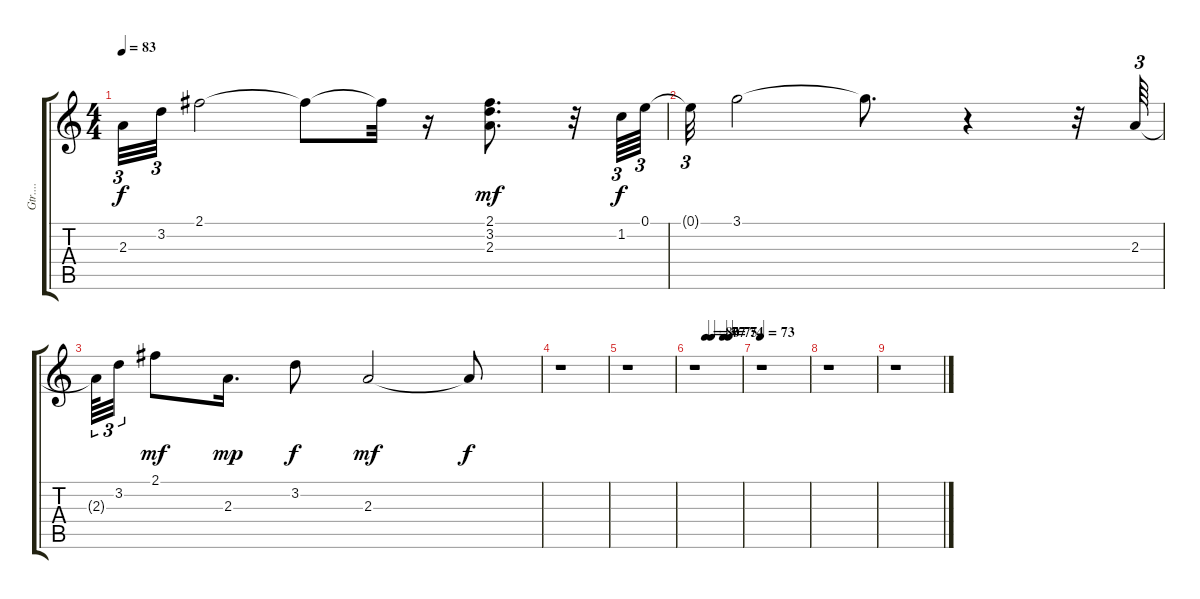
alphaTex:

\track ("Gtr....             " "Gtr....   ") {instrument electricguitarclean}
\staff {score tabs}
\tuning (E4 B3 G3 D3 A2 E2) {hide}
\ts (4 4)
\tempo 83
\clef g2
\ks c
2.3{t}.32{tu (3 2) dy f} 3.2.32{tu (3 2)} 2.1.2 2.1{t}.8 2.1{t}.32 r.16 (2.1 3.2 2.3).8{d dy mf} r.32 1.2.64{tu (3 2) dy f} 0.1.64{tu (3 2)} |
0.1{t}.32{tu (3 2)} 3.1.2 3.1{t}.8{d} r.4 r.32 2.3.64{tu (3 2)} |
2.3{t}.64{tu (3 2)} 3.2.32{tu (3 2)} 2.1.8{dy mf} 2.3.16{d dy mp} 3.2.8{dy f} 2.3.2{dy mf} 2.3{t}.8{dy f} |
r.1 |
r.1 |
\tempo (80 0.25)
\tempo (77 0.375)
\tempo (75 0.625)
\tempo (74 0.75)
r.1 |
\tempo 73
r.1 |
r.1 |
r.1
